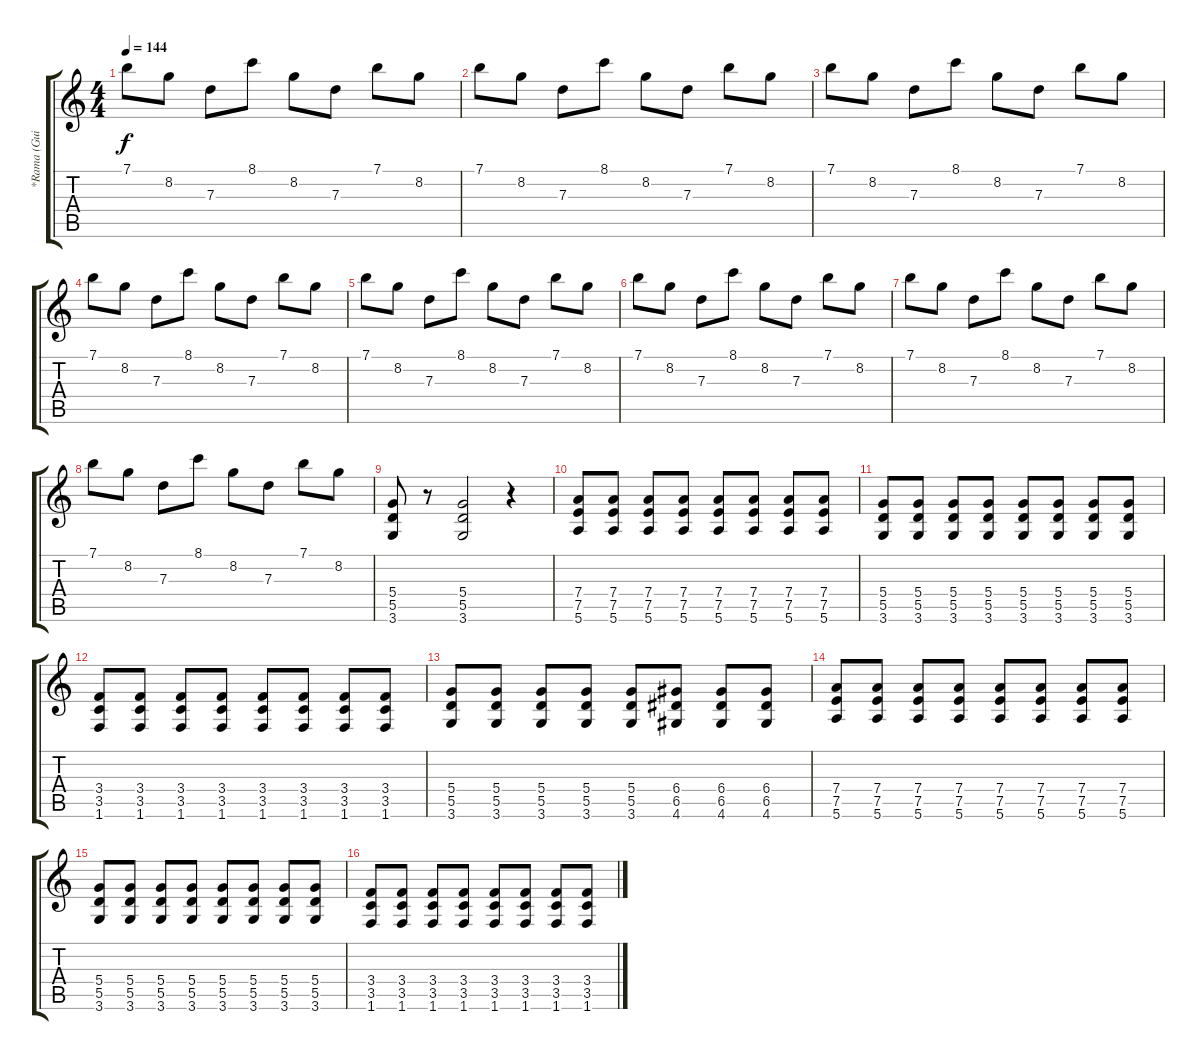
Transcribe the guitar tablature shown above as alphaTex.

\track ("*Rama (Guitar 1)" "*Rama (Gui") {instrument distortionguitar}
\staff {score tabs}
\tuning (E4 B3 G3 D3 A2 E2) {hide}
\ts (4 4)
\tempo 144
\clef g2
\ks c
7.1.8{dy f} 8.2.8 7.3.8 8.1.8 8.2.8 7.3.8 7.1.8 8.2.8 |
7.1.8 8.2.8 7.3.8 8.1.8 8.2.8 7.3.8 7.1.8 8.2.8 |
7.1.8 8.2.8 7.3.8 8.1.8 8.2.8 7.3.8 7.1.8 8.2.8 |
7.1.8 8.2.8 7.3.8 8.1.8 8.2.8 7.3.8 7.1.8 8.2.8 |
7.1.8 8.2.8 7.3.8 8.1.8 8.2.8 7.3.8 7.1.8 8.2.8 |
7.1.8 8.2.8 7.3.8 8.1.8 8.2.8 7.3.8 7.1.8 8.2.8 |
7.1.8 8.2.8 7.3.8 8.1.8 8.2.8 7.3.8 7.1.8 8.2.8 |
7.1.8 8.2.8 7.3.8 8.1.8 8.2.8 7.3.8 7.1.8 8.2.8 |
(5.4 5.5 3.6).8 r.8 (5.4 5.5 3.6).2 r.4 |
(7.4 7.5 5.6).8 (7.4 7.5 5.6).8 (7.4 7.5 5.6).8 (7.4 7.5 5.6).8 (7.4 7.5 5.6).8 (7.4 7.5 5.6).8 (7.4 7.5 5.6).8 (7.4 7.5 5.6).8 |
(5.4 5.5 3.6).8 (5.4 5.5 3.6).8 (5.4 5.5 3.6).8 (5.4 5.5 3.6).8 (5.4 5.5 3.6).8 (5.4 5.5 3.6).8 (5.4 5.5 3.6).8 (5.4 5.5 3.6).8 |
(3.4 3.5 1.6).8 (3.4 3.5 1.6).8 (3.4 3.5 1.6).8 (3.4 3.5 1.6).8 (3.4 3.5 1.6).8 (3.4 3.5 1.6).8 (3.4 3.5 1.6).8 (3.4 3.5 1.6).8 |
(5.4 5.5 3.6).8 (5.4 5.5 3.6).8 (5.4 5.5 3.6).8 (5.4 5.5 3.6).8 (5.4 5.5 3.6).8 (6.4 6.5 4.6).8 (6.4 6.5 4.6).8 (6.4 6.5 4.6).8 |
(7.4 7.5 5.6).8 (7.4 7.5 5.6).8 (7.4 7.5 5.6).8 (7.4 7.5 5.6).8 (7.4 7.5 5.6).8 (7.4 7.5 5.6).8 (7.4 7.5 5.6).8 (7.4 7.5 5.6).8 |
(5.4 5.5 3.6).8 (5.4 5.5 3.6).8 (5.4 5.5 3.6).8 (5.4 5.5 3.6).8 (5.4 5.5 3.6).8 (5.4 5.5 3.6).8 (5.4 5.5 3.6).8 (5.4 5.5 3.6).8 |
(3.4 3.5 1.6).8 (3.4 3.5 1.6).8 (3.4 3.5 1.6).8 (3.4 3.5 1.6).8 (3.4 3.5 1.6).8 (3.4 3.5 1.6).8 (3.4 3.5 1.6).8 (3.4 3.5 1.6).8
